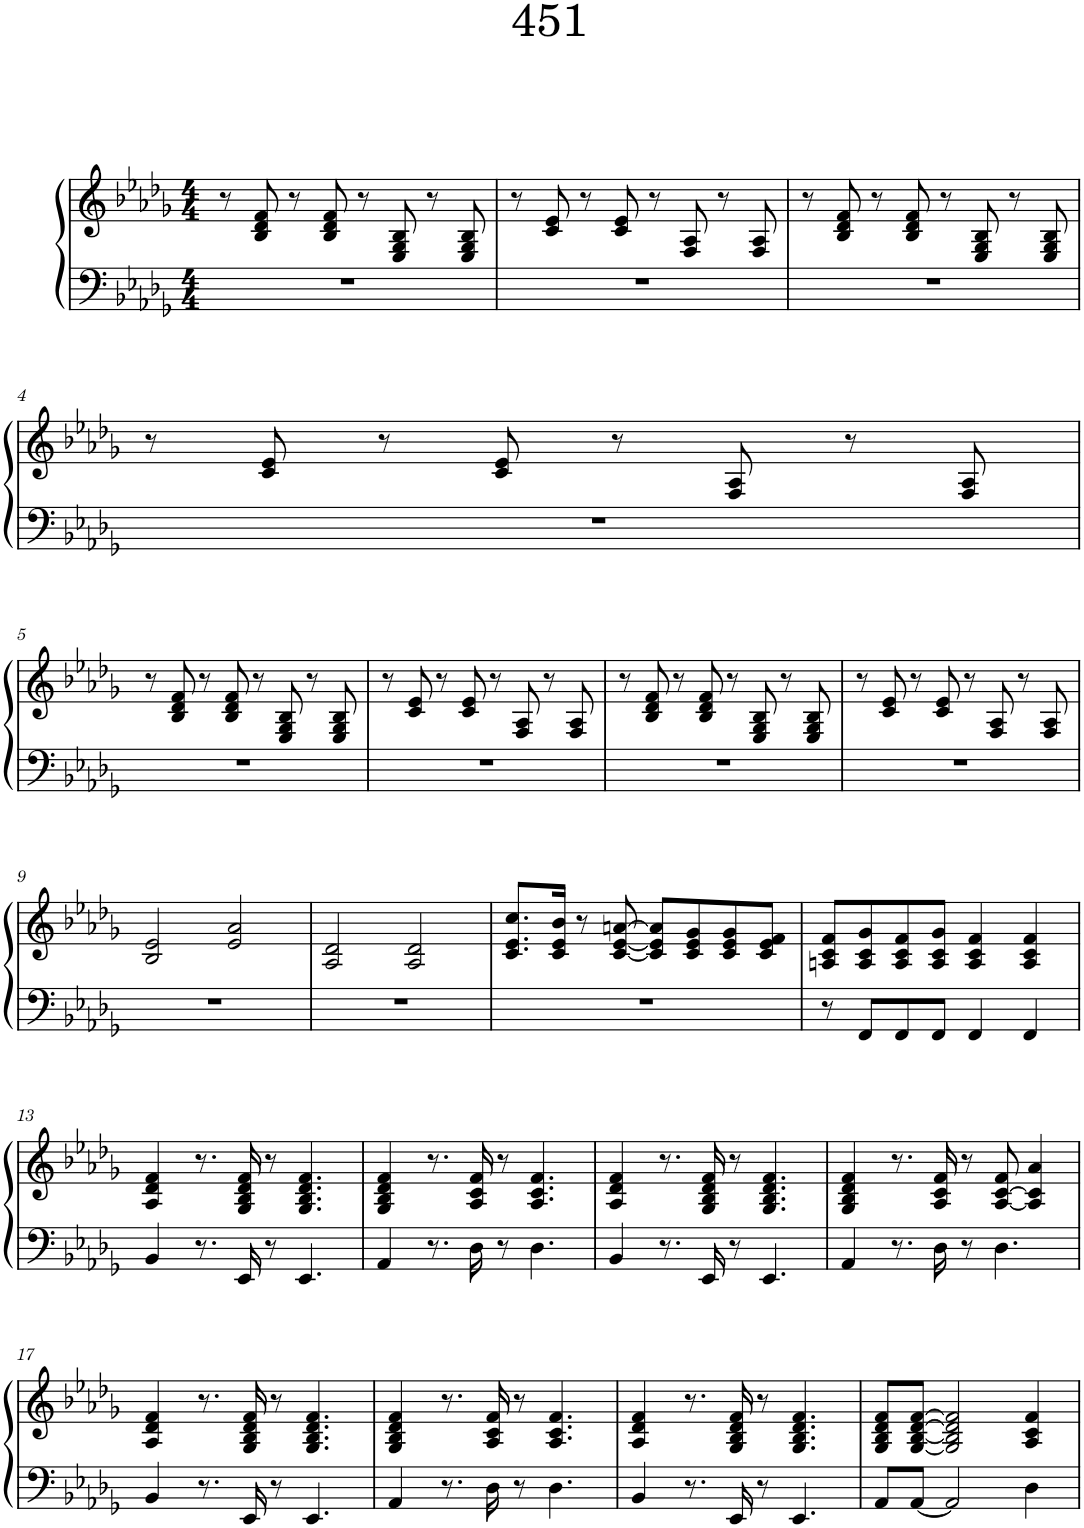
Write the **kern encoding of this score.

**kern	**kern
*part1	*part1
*staff2	*staff1
*I"Piano	*
*I'Pno.	*
*clefF4	*clefG2
*k[b-e-a-d-g-]	*k[b-e-a-d-g-]
*M4/4	*M4/4
=1	=1
1r	8r
.	8B-/ 8d-/ 8f/
.	8r
.	8B-/ 8d-/ 8f/
.	8r
.	8E-/ 8G-/ 8B-/
.	8r
.	8E-/ 8G-/ 8B-/
=2	=2
1r	8r
.	8c/ 8e-/
.	8r
.	8c/ 8e-/
.	8r
.	8F/ 8A-/
.	8r
.	8F/ 8A-/
=3	=3
1r	8r
.	8B-/ 8d-/ 8f/
.	8r
.	8B-/ 8d-/ 8f/
.	8r
.	8E-/ 8G-/ 8B-/
.	8r
.	8E-/ 8G-/ 8B-/
!!LO:LB:g=z
=4	=4
1r	8r
.	8c/ 8e-/
.	8r
.	8c/ 8e-/
.	8r
.	8F/ 8A-/
.	8r
.	8F/ 8A-/
!!LO:LB:g=z
=5	=5
1r	8r
.	8B-/ 8d-/ 8f/
.	8r
.	8B-/ 8d-/ 8f/
.	8r
.	8E-/ 8G-/ 8B-/
.	8r
.	8E-/ 8G-/ 8B-/
=6	=6
1r	8r
.	8c/ 8e-/
.	8r
.	8c/ 8e-/
.	8r
.	8F/ 8A-/
.	8r
.	8F/ 8A-/
=7	=7
1r	8r
.	8B-/ 8d-/ 8f/
.	8r
.	8B-/ 8d-/ 8f/
.	8r
.	8E-/ 8G-/ 8B-/
.	8r
.	8E-/ 8G-/ 8B-/
=8	=8
1r	8r
.	8c/ 8e-/
.	8r
.	8c/ 8e-/
.	8r
.	8F/ 8A-/
.	8r
.	8F/ 8A-/
!!LO:LB:g=z
=9	=9
1r	2B-/ 2e-/
.	2e-/ 2a-/
=10	=10
1r	2A-/ 2d-/
.	2A-/ 2d-/
=11	=11
1r	8.c/ 8.e-/ 8.cc/L
.	16c/ 16e-/ 16b-/Jk
.	8r
.	[8c/ [8e-/ [8an/
.	8c/] 8e-/] 8a/]L
.	8c/ 8e-/ 8g-/
.	8c/ 8e-/ 8g-/
.	8c/ 8e-/ 8f/J
=12	=12
8r	8An/ 8c/ 8f/L
8FF/L	8A/ 8c/ 8g-/
8FF/	8A/ 8c/ 8f/
8FF/J	8A/ 8c/ 8g-/J
4FF/	4A/ 4c/ 4f/
4FF/	4A/ 4c/ 4f/
!!LO:LB:g=z
=13	=13
4BB-/	4A-/ 4d-/ 4f/
8.r	8.r
16EE-/	16G-/ 16B-/ 16d-/ 16f/
8r	8r
4.EE-/	4.G-/ 4.B-/ 4.d-/ 4.f/
=14	=14
4AA-/	4G-/ 4B-/ 4d-/ 4f/
8.r	8.r
16D-\	16A-/ 16c/ 16f/
8r	8r
4.D-\	4.A-/ 4.c/ 4.f/
=15	=15
4BB-/	4A-/ 4d-/ 4f/
8.r	8.r
16EE-/	16G-/ 16B-/ 16d-/ 16f/
8r	8r
4.EE-/	4.G-/ 4.B-/ 4.d-/ 4.f/
=16	=16
4AA-/	4G-/ 4B-/ 4d-/ 4f/
8.r	8.r
16D-\	16A-/ 16c/ 16f/
8r	8r
4.D-\	[8A-/ [8c/ 8f/
.	4A-/] 4c/] 4a-/
!!LO:LB:g=z
=17	=17
4BB-/	4A-/ 4d-/ 4f/
8.r	8.r
16EE-/	16G-/ 16B-/ 16d-/ 16f/
8r	8r
4.EE-/	4.G-/ 4.B-/ 4.d-/ 4.f/
=18	=18
4AA-/	4G-/ 4B-/ 4d-/ 4f/
8.r	8.r
16D-\	16A-/ 16c/ 16f/
8r	8r
4.D-\	4.A-/ 4.c/ 4.f/
=19	=19
4BB-/	4A-/ 4d-/ 4f/
8.r	8.r
16EE-/	16G-/ 16B-/ 16d-/ 16f/
8r	8r
4.EE-/	4.G-/ 4.B-/ 4.d-/ 4.f/
=20	=20
8AA-/L	8G-/ 8B-/ 8d-/ 8f/L
[8AA-/J	[8G-/ [8B-/ [8d-/ [8f/J
2AA-/]	2G-/] 2B-/] 2d-/] 2f/]
4D-\	4A-/ 4c/ 4f/
=	=
*-	*-
